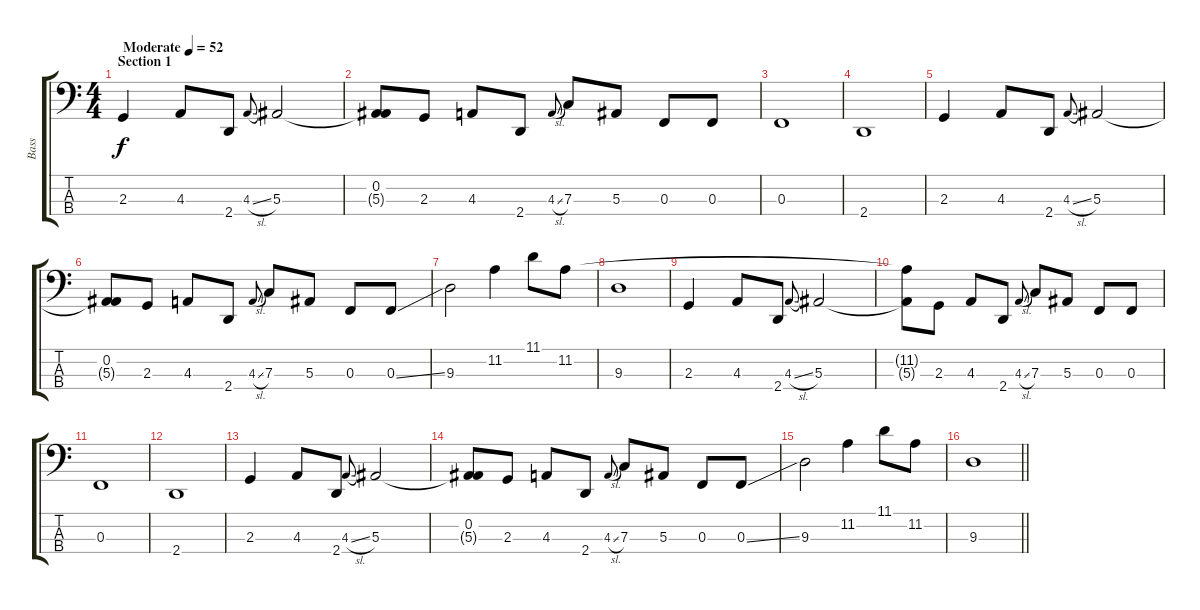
\track ("Bass" "Bass") {instrument electricbasspick}
\staff {score tabs}
\tuning (Eb2 Bb1 F1 C1) {hide}
\ts (4 4)
\section ("" "Section 1")
\tempo (52 "Moderate")
\clef f4
\ks c
2.3.4{dy f instrument electricbasspick} 4.3.8 2.4.8 4.3{sl}.8{gr onbeat} 5.3.2 |
(0.2 5.3{t}).8 2.3.8 4.3.8 2.4.8 4.3{sl}.8{gr onbeat} 7.3.8 5.3.8 0.3.8 0.3.8 |
0.3.1 |
2.4.1 |
2.3.4 4.3.8 2.4.8 4.3{sl}.8{gr onbeat} 5.3.2 |
(0.2 5.3{t}).8 2.3.8 4.3.8 2.4.8 4.3{sl}.8{gr onbeat} 7.3.8 5.3.8 0.3.8 0.3{ss}.8 |
9.3.2 11.2.4 11.1.8 11.2.8 |
9.3.1 |
2.3.4 4.3.8 2.4.8 4.3{sl}.8{gr onbeat} 5.3.2 |
(11.2{t} 5.3{t}).8 2.3.8 4.3.8 2.4.8 4.3{sl}.8{gr onbeat} 7.3.8 5.3.8 0.3.8 0.3.8 |
0.3.1 |
2.4.1 |
2.3.4 4.3.8 2.4.8 4.3{sl}.8{gr onbeat} 5.3.2 |
(0.2 5.3{t}).8 2.3.8 4.3.8 2.4.8 4.3{sl}.8{gr onbeat} 7.3.8 5.3.8 0.3.8 0.3{ss}.8 |
9.3.2 11.2.4 11.1.8 11.2.8 |
\barLineRight lightlight
9.3.1
